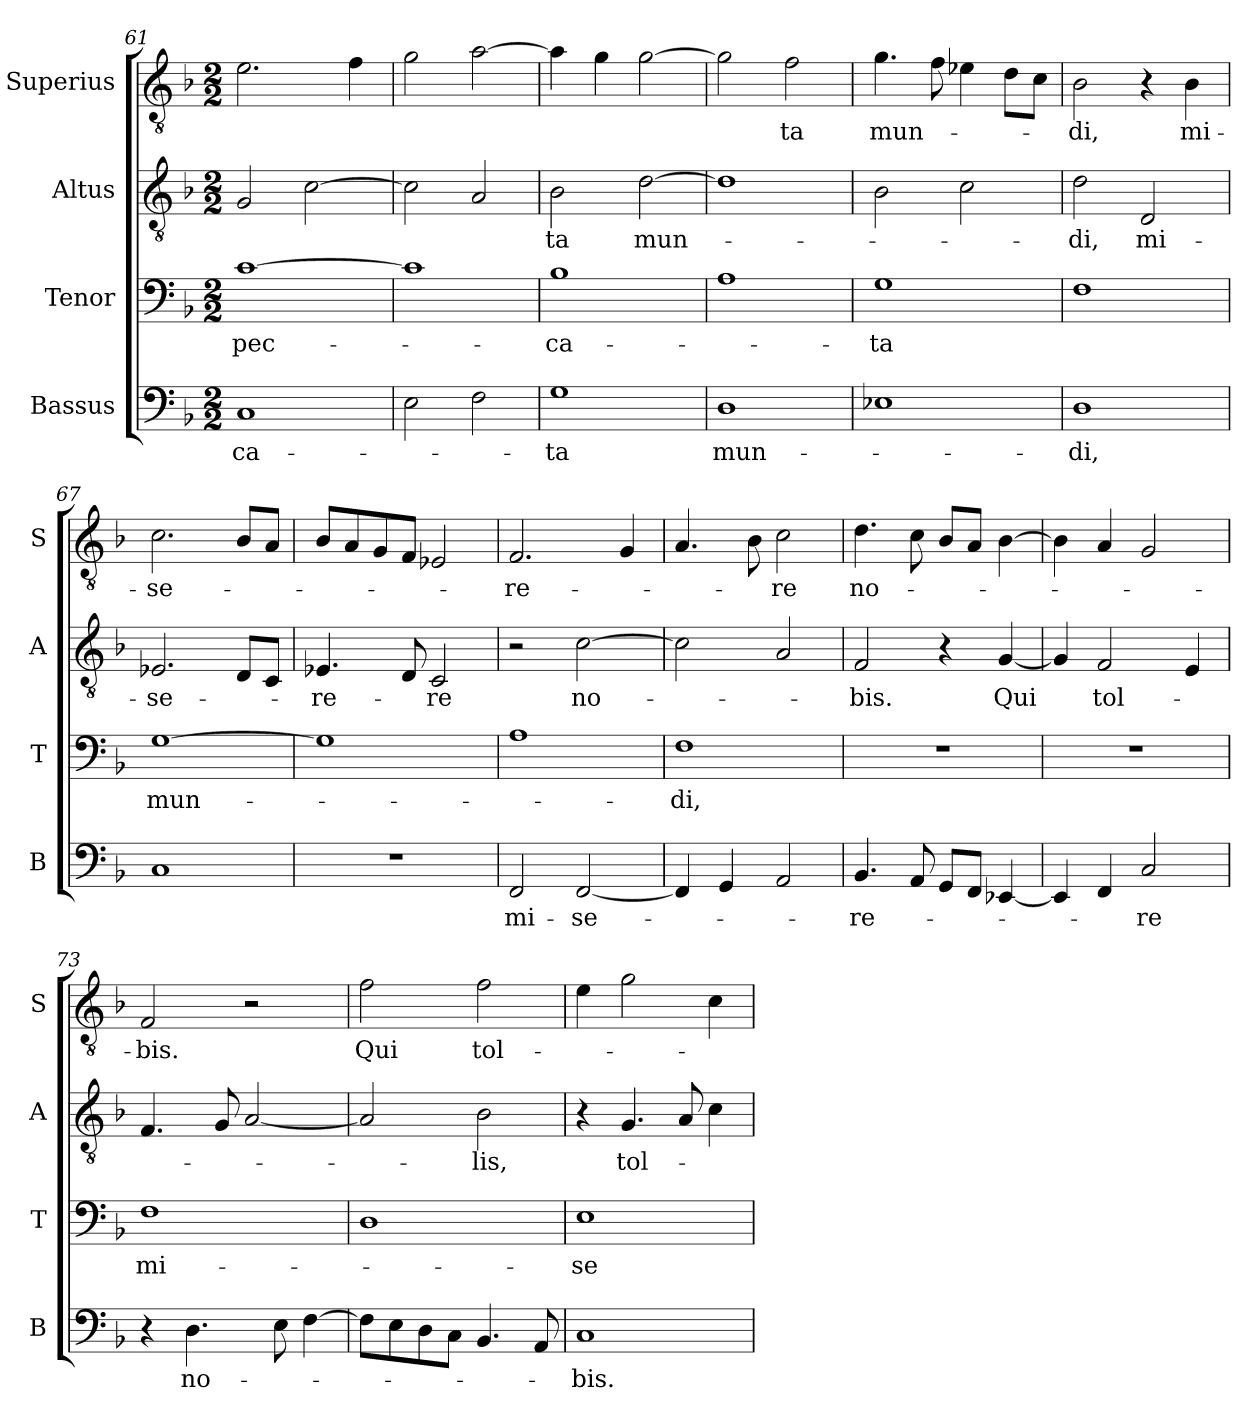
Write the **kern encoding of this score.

**kern	**text	**kern	**text	**kern	**text	**kern	**text
*part4	*part4	*part3	*part3	*part2	*part2	*part1	*part1
*staff4	*staff4	*staff3	*staff3	*staff2	*staff2	*staff1	*staff1
*I"Bassus	*	*I"Tenor	*	*I"Altus	*	*I"Superius	*
*I'B	*	*I'T	*	*I'A	*	*I'S	*
*clefF4	*	*clefF4	*	*clefGv2	*	*clefGv2	*
*k[b-]	*	*k[b-]	*	*k[b-]	*	*k[b-]	*
*d:	*	*d:	*	*d:	*	*d:	*
*M2/2	*	*M2/2	*	*M2/2	*	*M2/2	*
=61	=61	=61	=61	=61	=61	=61	=61
1C	-ca-	[1c	pec-	2G	.	2.e	.
.	.	.	.	[2c	.	.	.
.	.	.	.	.	.	4f	.
=62	=62	=62	=62	=62	=62	=62	=62
2E	.	1c]	.	2c]	.	2g	.
2F	.	.	.	2A	.	[2a	.
=63	=63	=63	=63	=63	=63	=63	=63
1G	-ta	1B-	-ca-	2B-	-ta	4a]	.
.	.	.	.	.	.	4g	.
.	.	.	.	[2d	mun-	[2g	.
=64	=64	=64	=64	=64	=64	=64	=64
1D	mun-	1A	.	1d]	.	2g]	.
.	.	.	.	.	.	2f	-ta
=65	=65	=65	=65	=65	=65	=65	=65
1E-X	.	1G	-ta	2B-	.	4.g	mun-
.	.	.	.	.	.	8f	.
.	.	.	.	2c	.	4e-X	.
.	.	.	.	.	.	8dL	.
.	.	.	.	.	.	8cJ	.
=66	=66	=66	=66	=66	=66	=66	=66
1D	-di,	1F	.	2d	-di,	2B-	-di,
.	.	.	.	2D	mi-	4r	.
.	.	.	.	.	.	4B-	mi-
=67	=67	=67	=67	=67	=67	=67	=67
1C	.	[1G	mun-	2.E-X	-se-	2.c	-se-
.	.	.	.	8DL	.	8B-L	.
.	.	.	.	8CJ	.	8AJ	.
=68	=68	=68	=68	=68	=68	=68	=68
1r	.	1G]	.	4.E-X	-re-	8B-L	.
.	.	.	.	.	.	8A	.
.	.	.	.	.	.	8G	.
.	.	.	.	8D	.	8FJ	.
.	.	.	.	2C	-re	2E-X	.
=69	=69	=69	=69	=69	=69	=69	=69
2FF	mi-	1A	.	2r	.	2.F	-re-
[2FF	-se-	.	.	[2c	no-	.	.
.	.	.	.	.	.	4G	.
=70	=70	=70	=70	=70	=70	=70	=70
4FF]	.	1F	-di,	2c]	.	4.A	.
4GG	.	.	.	.	.	.	.
.	.	.	.	.	.	8B-	.
2AA	.	.	.	2A	.	2c	-re
=71	=71	=71	=71	=71	=71	=71	=71
4.BB-	-re-	1r	.	2F	-bis.	4.d	no-
8AA	.	.	.	.	.	8c	.
8GGL	.	.	.	4r	.	8B-L	.
8FFJ	.	.	.	.	.	8AJ	.
[4EE-X	.	.	.	[4G	Qui	[4B-	.
=72	=72	=72	=72	=72	=72	=72	=72
4EE-]	.	1r	.	4G]	.	4B-]	.
!	!	!	!	!	!LO:LY:i	!	!
4FF	.	.	.	2F	tol-	4A	.
2C	-re	.	.	.	.	2G	.
.	.	.	.	4E	.	.	.
=73	=73	=73	=73	=73	=73	=73	=73
4r	.	1F	mi-	4.F	.	2F	-bis.
4.D	no-	.	.	.	.	.	.
.	.	.	.	8G	.	.	.
.	.	.	.	[2A	.	2r	.
8E	.	.	.	.	.	.	.
[4F	.	.	.	.	.	.	.
=74	=74	=74	=74	=74	=74	=74	=74
8FL]	.	1D	.	2A]	.	2f	Qui
8E	.	.	.	.	.	.	.
8D	.	.	.	.	.	.	.
8CJ	.	.	.	.	.	.	.
!	!	!	!	!	!LO:LY:i	!	!
4.BB-	.	.	.	2B-	-lis,	2f	tol-
8AA	.	.	.	.	.	.	.
=75	=75	=75	=75	=75	=75	=75	=75
1C	-bis.	1E	-se	4r	.	4e	.
.	.	.	.	4.G	tol-	2g	.
.	.	.	.	8A	.	.	.
.	.	.	.	4c	.	4c	.
=	=	=	=	=	=	=	=
*-	*-	*-	*-	*-	*-	*-	*-
